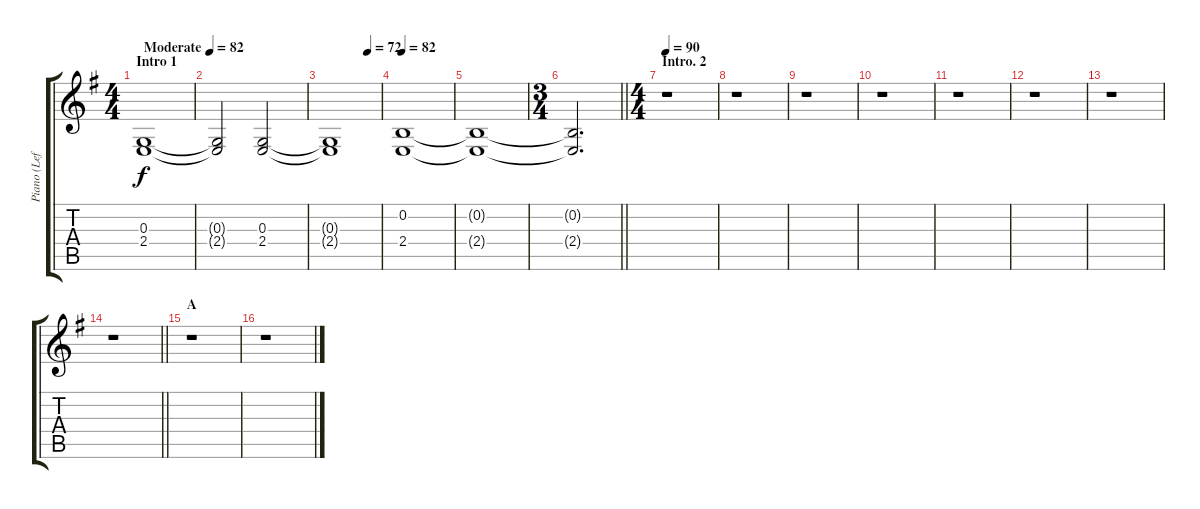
\track ("Piano (Left Hand)" "Piano (Lef") {instrument acousticgrandpiano}
\staff {score tabs}
\tuning (E4 B3 G3 D3 A2 E2) {hide}
\ts (4 4)
\section ("" "Intro 1")
\tempo (82 "Moderate")
\clef g2
\ks g
(0.3 2.4).1{dy f instrument acousticgrandpiano} |
(0.3{t} 2.4{t}).2 (0.3 2.4).2 |
\tempo (72 0.75)
(0.3{t} 2.4{t}).1 |
\tempo 82
(0.2 2.4).1 |
(0.2{t} 2.4{t}).1 |
\ts (3 4)
\barLineRight lightlight
(0.2{t} 2.4{t}).2{d} |
\ts (4 4)
\section ("" "Intro. 2")
\tempo 90
r.1 |
r.1 |
r.1 |
r.1 |
r.1 |
r.1 |
r.1 |
\barLineRight lightlight
r.1 |
\section ("" "A")
r.1 |
r.1
